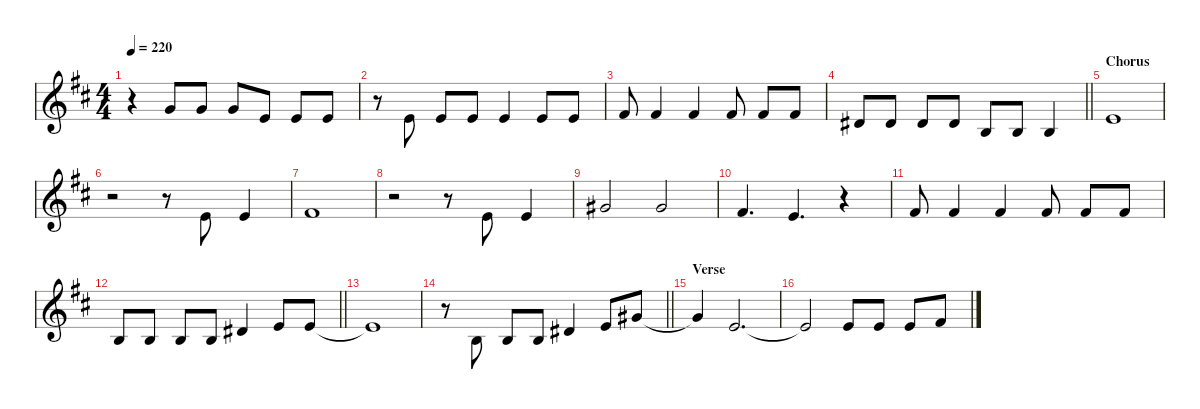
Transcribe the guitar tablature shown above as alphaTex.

\defaultSystemsLayout 4
\hideDynamics
\bracketExtendMode nobrackets
\singleTrackTrackNamePolicy hidden
\multiTrackTrackNamePolicy hidden
\otherSystemsTrackNameOrientation horizontal
\track ("Mick Jagger" "tpt.") {defaultSystemsLayout 8 instrument trumpet}
\staff {score}
\tuning (E4 B3 G3 D3 A2 E2)
\ts (4 4)
\tempo 220
\clef g2
\ks bminor
r.4{dy f beam Down} 12.3{acc forcenatural}.8{beam Up} 12.3{acc forcenatural}.8{beam Up} 12.3{acc forcenatural}.8{beam Up} 9.3{acc forcenatural}.8{beam Up} 9.3{acc forcenatural}.8{beam Up} 9.3{acc forcenatural}.8{beam Up} |
r.8{beam Down} 9.3{acc forcenatural}.8{beam Up} 9.3{acc forcenatural}.8{beam Up} 9.3{acc forcenatural}.8{beam Up} 9.3{acc forcenatural}.4{beam Up} 9.3{acc forcenatural}.8{beam Up} 9.3{acc forcenatural}.8{beam Up} |
11.3{acc #}.8{beam Up} 11.3{acc #}.4{beam Up} 11.3{acc #}.4{beam Up} 11.3{acc #}.8{beam Up} 11.3{acc #}.8{beam Up} 11.3{acc #}.8{beam Up} |
\barLineRight lightlight
8.3{acc #}.8{beam Up} 8.3{acc #}.8{beam Up} 8.3{acc #}.8{beam Up} 8.3{acc #}.8{beam Up} 4.3{acc forcenatural}.8{beam Up} 4.3{acc forcenatural}.8{beam Up} 4.3{acc forcenatural}.4{beam Up} |
\section ("" "Chorus")
9.3{acc forcenatural}.1{beam Up} |
r.2{beam Down} r.8{beam Down} 9.3{acc forcenatural}.8{beam Up} 9.3{acc forcenatural}.4{beam Up} |
11.3{acc #}.1{beam Up} |
r.2{beam Down} r.8{beam Down} 9.3{acc forcenatural}.8{beam Up} 9.3{acc forcenatural}.4{beam Up} |
13.3{acc #}.2{beam Up} 13.3{acc #}.2{beam Up} |
11.3{acc #}.4{d beam Up} 9.3{acc forcenatural}.4{d beam Up} r.4{beam Up} |
11.3{acc #}.8{beam Up} 11.3{acc #}.4{beam Up} 11.3{acc #}.4{beam Up} 11.3{acc #}.8{beam Up} 11.3{acc #}.8{beam Up} 11.3{acc #}.8{beam Up} |
\barLineRight lightlight
9.4{acc forcenatural}.8{beam Up} 9.4{acc forcenatural}.8{beam Up} 9.4{acc forcenatural}.8{dy mp beam Up} 9.4{acc forcenatural}.8{beam Up} 8.3{acc #}.4{beam Up} 9.3{acc forcenatural}.8{beam Up} 9.3{acc forcenatural}.8{beam Up} |
9.3{t acc forcenatural}.1{dy f beam Up} |
\barLineRight lightlight
r.8{beam Down} 9.4{acc forcenatural}.8{dy mp beam Up} 9.4{acc forcenatural}.8{beam Up} 9.4{acc forcenatural}.8{beam Up} 8.3{acc #}.4{beam Up} 9.3{acc forcenatural}.8{beam Up} 9.2{acc #}.8{beam Up} |
\section ("" "Verse")
9.2{t acc #}.4{dy f beam Up} 9.3{acc forcenatural}.2{d dy mp beam Up} |
9.3{t acc forcenatural}.2{dy f beam Up} 9.3{acc forcenatural}.8{dy mp beam Up} 9.3{acc forcenatural}.8{beam Up} 9.3{acc forcenatural}.8{beam Up} 11.3{acc #}.8{beam Up}
